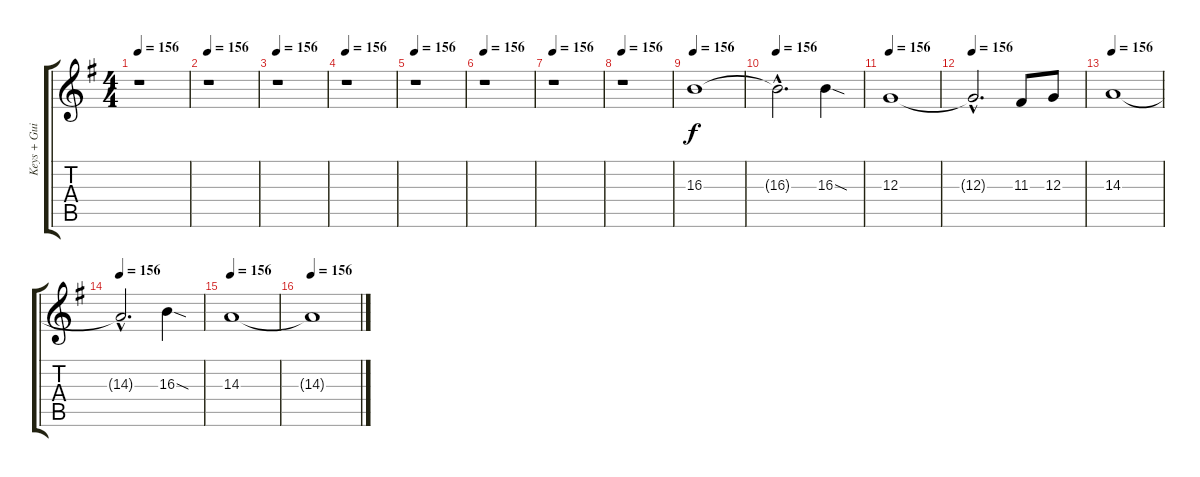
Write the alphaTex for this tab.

\track ("Keys + Guitar 3" "Keys + Gui") {instrument lead2sawtooth}
\staff {score tabs}
\tuning (E4 B3 G3 D3 A2 E2) {hide}
\ts (4 4)
\tempo 156
\clef g2
\ks g
r.1{dy f} |
\tempo 156
r.1 |
\tempo 156
r.1 |
\tempo 156
r.1 |
\tempo 156
r.1 |
\tempo 156
r.1 |
\tempo 156
r.1 |
\tempo 156
r.1 |
\tempo 156
16.3.1{instrument overdrivenguitar} |
\tempo 156
16.3{hac t}.2{d} 16.3{sod}.4{instrument overdrivenguitar} |
\tempo 156
12.3.1{instrument overdrivenguitar} |
\tempo 156
12.3{hac t}.2{d} 11.3.8{instrument overdrivenguitar} 12.3.8 |
\tempo 156
14.3.1{instrument overdrivenguitar} |
\tempo 156
14.3{hac t}.2{d} 16.3{sod}.4{instrument overdrivenguitar} |
\tempo 156
14.3.1{instrument overdrivenguitar} |
\tempo 156
14.3{t}.1
